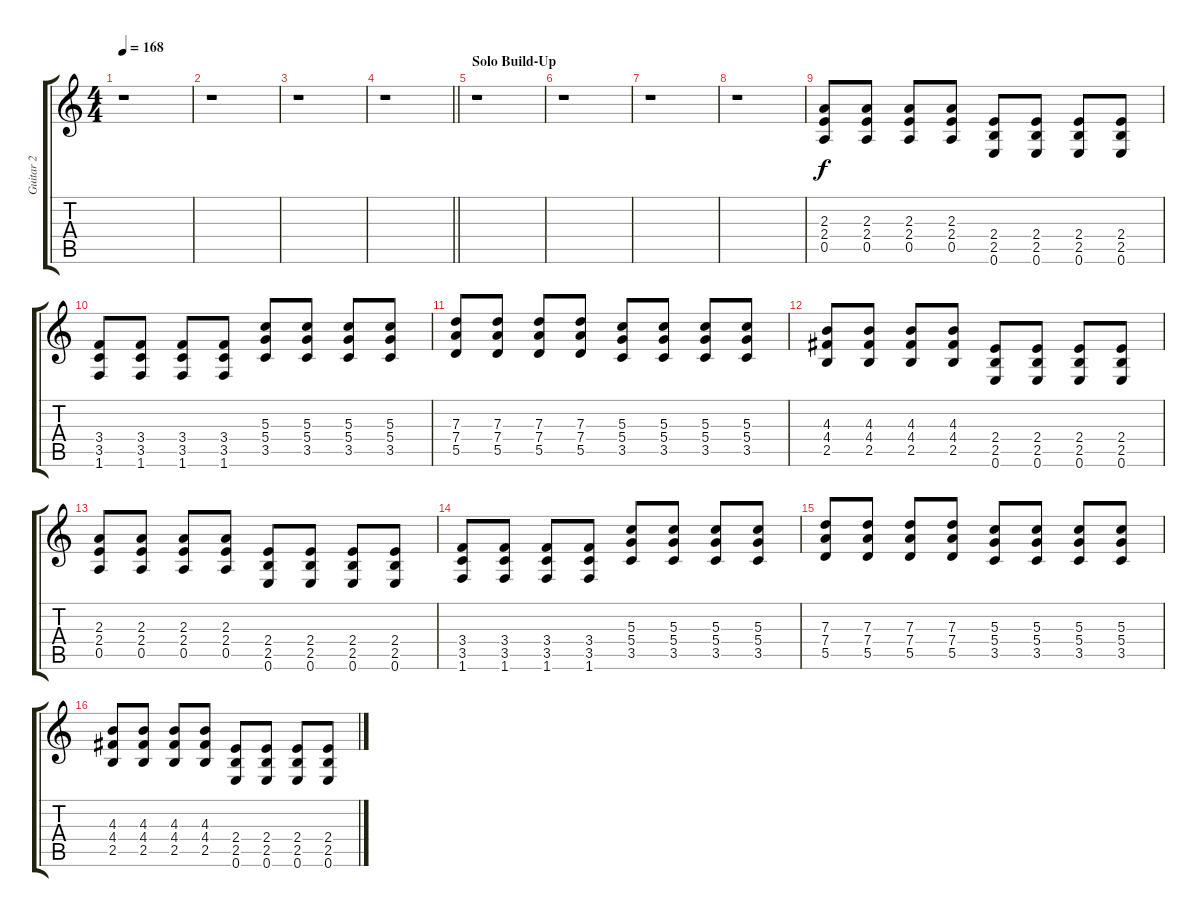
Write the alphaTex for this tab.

\track ("Guitar 2" "Guitar 2") {instrument distortionguitar}
\staff {score tabs}
\tuning (E4 B3 G3 D3 A2 E2) {hide}
\ts (4 4)
\tempo 168
\clef g2
\ks c
r.1{dy f} |
r.1 |
r.1 |
\barLineRight lightlight
r.1 |
\section ("" "Solo Build-Up")
r.1 |
r.1 |
r.1 |
r.1 |
(2.3 2.4 0.5).8 (2.3 2.4 0.5).8 (2.3 2.4 0.5).8 (2.3 2.4 0.5).8 (2.4 2.5 0.6).8 (2.4 2.5 0.6).8 (2.4 2.5 0.6).8 (2.4 2.5 0.6).8 |
(3.4 3.5 1.6).8 (3.4 3.5 1.6).8 (3.4 3.5 1.6).8 (3.4 3.5 1.6).8 (5.3 5.4 3.5).8 (5.3 5.4 3.5).8 (5.3 5.4 3.5).8 (5.3 5.4 3.5).8 |
(7.3 7.4 5.5).8 (7.3 7.4 5.5).8 (7.3 7.4 5.5).8 (7.3 7.4 5.5).8 (5.3 5.4 3.5).8 (5.3 5.4 3.5).8 (5.3 5.4 3.5).8 (5.3 5.4 3.5).8 |
(4.3 4.4 2.5).8 (4.3 4.4 2.5).8 (4.3 4.4 2.5).8 (4.3 4.4 2.5).8 (2.4 2.5 0.6).8 (2.4 2.5 0.6).8 (2.4 2.5 0.6).8 (2.4 2.5 0.6).8 |
(2.3 2.4 0.5).8 (2.3 2.4 0.5).8 (2.3 2.4 0.5).8 (2.3 2.4 0.5).8 (2.4 2.5 0.6).8 (2.4 2.5 0.6).8 (2.4 2.5 0.6).8 (2.4 2.5 0.6).8 |
(3.4 3.5 1.6).8 (3.4 3.5 1.6).8 (3.4 3.5 1.6).8 (3.4 3.5 1.6).8 (5.3 5.4 3.5).8 (5.3 5.4 3.5).8 (5.3 5.4 3.5).8 (5.3 5.4 3.5).8 |
(7.3 7.4 5.5).8 (7.3 7.4 5.5).8 (7.3 7.4 5.5).8 (7.3 7.4 5.5).8 (5.3 5.4 3.5).8 (5.3 5.4 3.5).8 (5.3 5.4 3.5).8 (5.3 5.4 3.5).8 |
(4.3 4.4 2.5).8 (4.3 4.4 2.5).8 (4.3 4.4 2.5).8 (4.3 4.4 2.5).8 (2.4 2.5 0.6).8 (2.4 2.5 0.6).8 (2.4 2.5 0.6).8 (2.4 2.5 0.6).8
